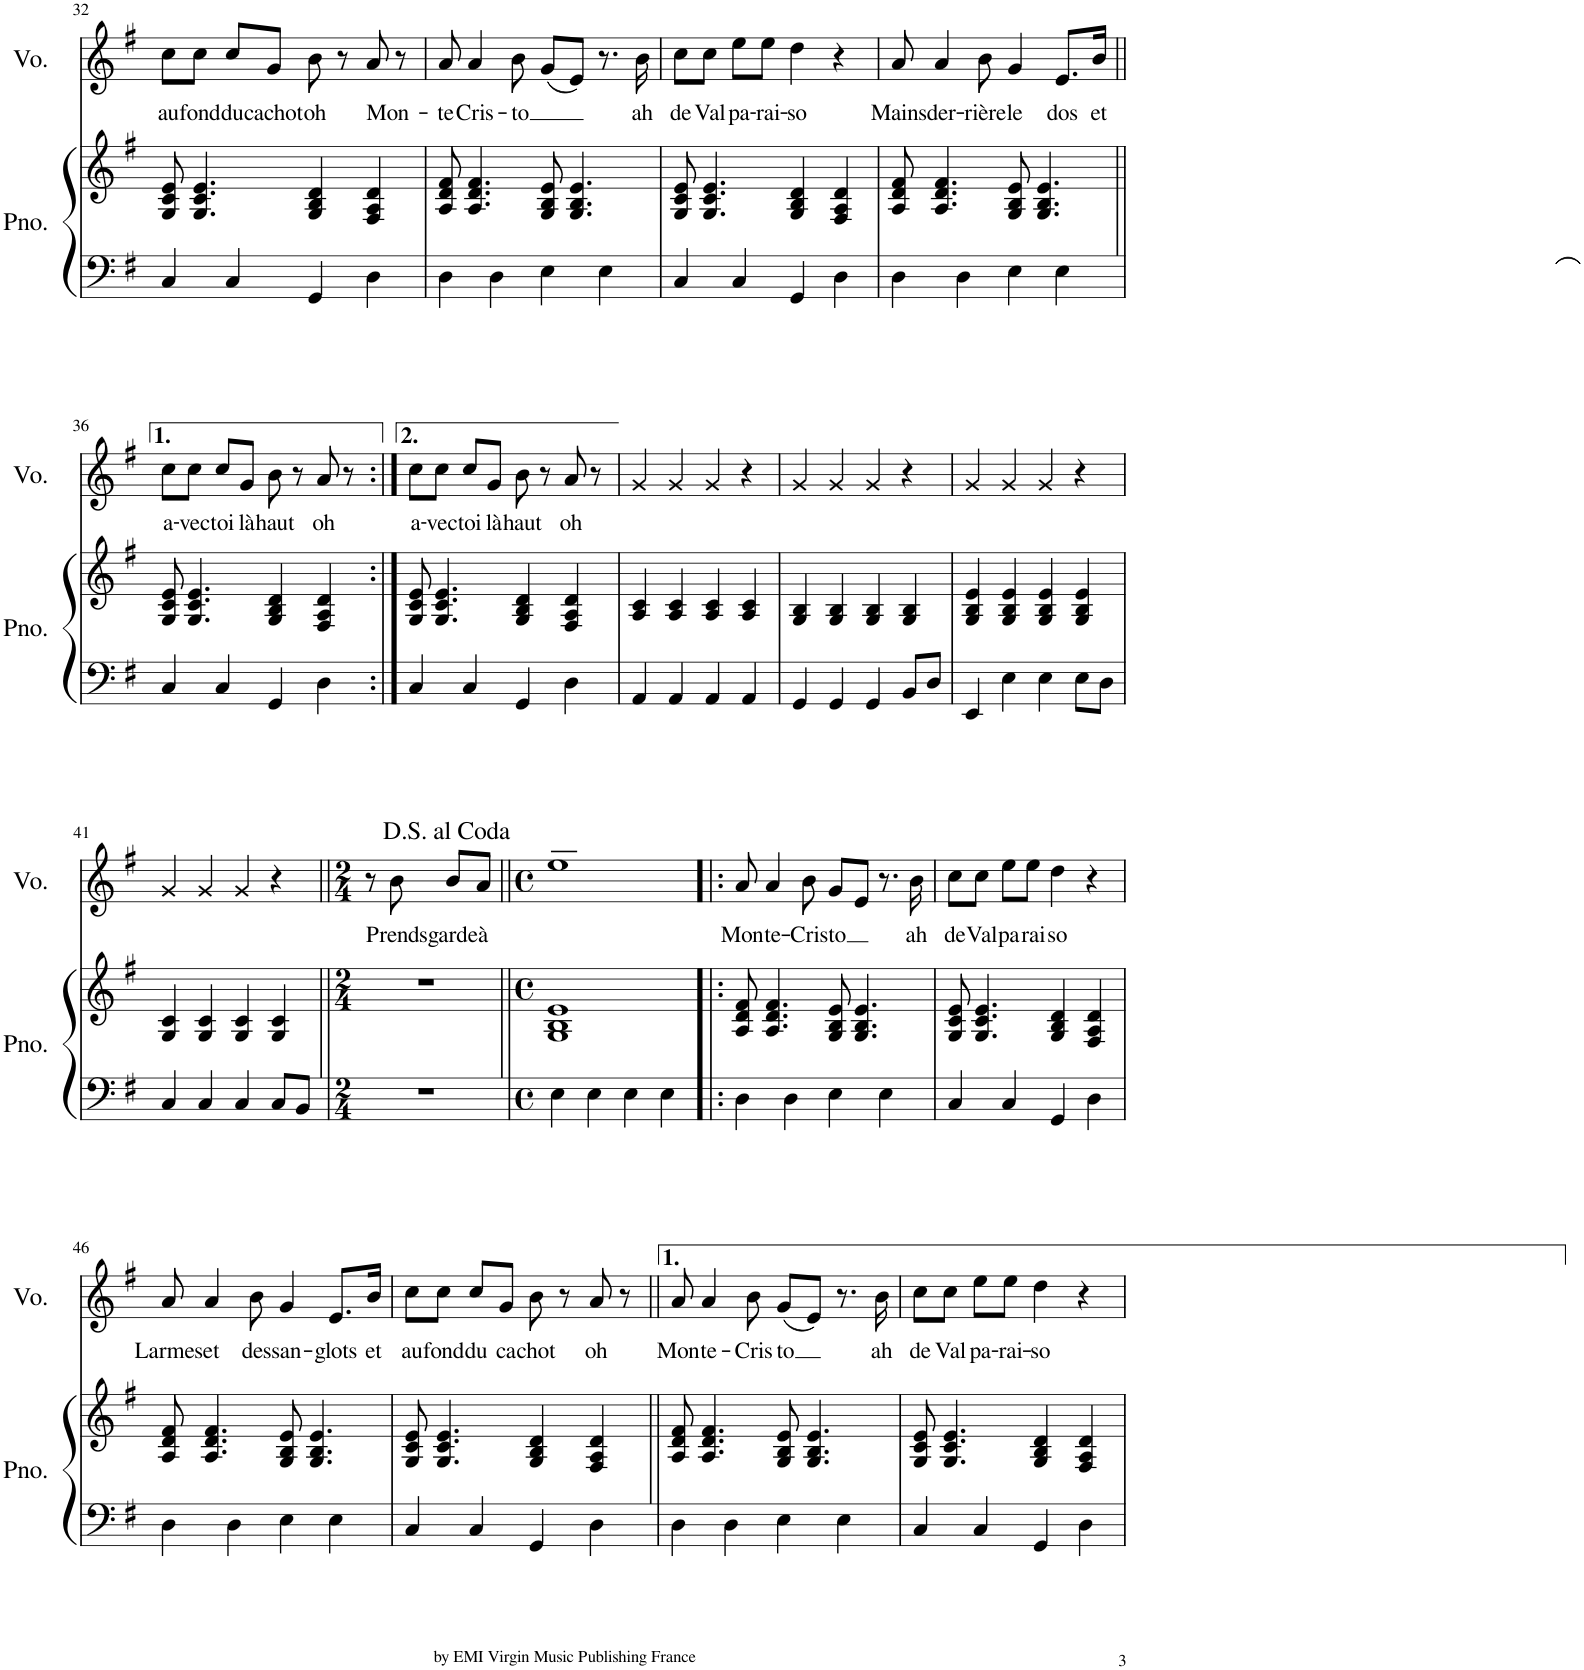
**kern	**kern	**kern	**text
*part2	*part2	*part1	*part1
*staff3	*staff2	*staff1	*staff1
*I"Piano	*	*I"Voice	*
*I'Pno.	*	*I'Vo.	*
!!LO:PB:g=z
*clefF4	*clefG2	*clefG2	*
*k[f#]	*k[f#]	*k[f#]	*
*M4/4	*M4/4	*M4/4	*
*met(c)	*met(c)	*met(c)	*
=32	=32	=32	=32
!	!	!	!LO:LY:b
4C/	8G/ 8c/ 8e/	8cc\L	au
!	!	!	!LO:LY:b
.	4.G/ 4.c/ 4.e/	8cc\J	fond
!	!	!	!LO:LY:b
4C/	.	8cc/L	du
!	!	!	!LO:LY:b
.	.	8g/J	cachot
!	!	!	!LO:LY:b
4GG/	4G/ 4B/ 4d/	8b\	oh
.	.	8r	.
!	!	!	!LO:LY:b
4D\	4F#/ 4A/ 4d/	8a/	Mon-
.	.	8r	.
=33	=33	=33	=33
!	!	!	!LO:LY:b
4D\	8A/ 8d/ 8f#/	8a/	-te-
!	!	!	!LO:LY:b
.	4.A/ 4.d/ 4.f#/	4a/	-Cris-
4D\	.	.	.
!	!	!	!LO:LY:b
.	.	8b\	-to
4E\	8G/ 8B/ 8e/	(8g/L	.
.	4.G/ 4.B/ 4.e/	8e/J)	.
4E\	.	8.r	.
!	!	!	!LO:LY:b
.	.	16b\	ah
=34	=34	=34	=34
!	!	!	!LO:LY:b
4C/	8G/ 8c/ 8e/	8cc\L	de
!	!	!	!LO:LY:b
.	4.G/ 4.c/ 4.e/	8cc\J	Val-
!	!	!	!LO:LY:b
4C/	.	8ee\L	-pa-
!	!	!	!LO:LY:b
.	.	8ee\J	-rai-
!	!	!	!LO:LY:b
4GG/	4G/ 4B/ 4d/	4dd\	-so
4D\	4F#/ 4A/ 4d/	4r	.
=35	=35	=35	=35
!	!	!	!LO:LY:b
4D\	8A/ 8d/ 8f#/	8a/	Mains
!	!	!	!LO:LY:b
.	4.A/ 4.d/ 4.f#/	4a/	der-
4D\	.	.	.
!	!	!	!LO:LY:b
.	.	8b\	-rière
!	!	!	!LO:LY:b
4E\	8G/ 8B/ 8e/	4g/	le
.	4.G/ 4.B/ 4.e/	.	.
!	!	!	!LO:LY:b
4E\	.	8.e/L	dos
!	!	!	!LO:LY:b
.	.	16b/Jk	et
!!LO:LB:g=z
=36||	=36||	=36||	=36||
!	!	!	!LO:LY:b
4C/	8G/ 8c/ 8e/	8cc\L	a-
!	!	!	!LO:LY:b
.	4.G/ 4.c/ 4.e/	8cc\J	-vec
!	!	!	!LO:LY:b
4C/	.	8cc/L	toi
!	!	!	!LO:LY:b
.	.	8g/J	là-
!	!	!	!LO:LY:b
4GG/	4G/ 4B/ 4d/	8b\	-haut
.	.	8r	.
!	!	!	!LO:LY:b
4D\	4F#/ 4A/ 4d/	8a/	oh
.	.	8r	.
=37:|!	=37:|!	=37:|!	=37:|!
!	!	!	!LO:LY:b
4C/	8G/ 8c/ 8e/	8cc\L	a-
!	!	!	!LO:LY:b
.	4.G/ 4.c/ 4.e/	8cc\J	-vec
!	!	!	!LO:LY:b
4C/	.	8cc/L	toi
!	!	!	!LO:LY:b
.	.	8g/J	là-
!	!	!	!LO:LY:b
4GG/	4G/ 4B/ 4d/	8b\	-haut
.	.	8r	.
!	!	!	!LO:LY:b
4D\	4F#/ 4A/ 4d/	8a/	oh
.	.	8r	.
=38	=38	=38	=38
4AA/	4A/ 4c/	4g/	.
4AA/	4A/ 4c/	4g/	.
4AA/	4A/ 4c/	4g/	.
4AA/	4A/ 4c/	4r	.
=39	=39	=39	=39
4GG/	4G/ 4B/	4g/	.
4GG/	4G/ 4B/	4g/	.
4GG/	4G/ 4B/	4g/	.
8BB/L	4G/ 4B/	4r	.
8D/J	.	.	.
=40	=40	=40	=40
4EE/	4G/ 4B/ 4e/	4g/	.
4E\	4G/ 4B/ 4e/	4g/	.
4E\	4G/ 4B/ 4e/	4g/	.
8E\L	4G/ 4B/ 4e/	4r	.
8D\J	.	.	.
!!LO:LB:g=z
=41	=41	=41	=41
4C/	4G/ 4c/	4g/	.
4C/	4G/ 4c/	4g/	.
4C/	4G/ 4c/	4g/	.
8C/L	4G/ 4c/	4r	.
8BB/J	.	.	.
=42||	=42||	=42||	=42||
*M2/4	*M2/4	*M2/4	*
2r	2r	8r	.
!	!	!	!LO:LY:b
.	.	8b\	Prends
!	!	!	!LO:LY:b
.	.	8b/L	garde
!	!	!	!LO:LY:b
.	.	8a/J	à
=43||	=43||	=43||	=43||
*M4/4	*M4/4	*M4/4	*
*met(c)	*met(c)	*met(c)	*
4E\	1G 1B 1e	1ee	.
4E\	.	.	.
4E\	.	.	.
4E\	.	.	.
=44!|:	=44!|:	=44!|:	=44!|:
!	!	!	!LO:LY:b
4D\	8A/ 8d/ 8f#/	8a/	Mon-
!	!	!	!LO:LY:b
.	4.A/ 4.d/ 4.f#/	4a/	-te-
4D\	.	.	.
!	!	!	!LO:LY:b
.	.	8b\	-Cris-
!	!	!	!LO:LY:b
4E\	8G/ 8B/ 8e/	8g/L	-to
.	4.G/ 4.B/ 4.e/	8e/J	.
4E\	.	8.r	.
!	!	!	!LO:LY:b
.	.	16b\	ah
=45	=45	=45	=45
!	!	!	!LO:LY:b
4C/	8G/ 8c/ 8e/	8cc\L	de
!	!	!	!LO:LY:b
.	4.G/ 4.c/ 4.e/	8cc\J	Val-
!	!	!	!LO:LY:b
4C/	.	(8ee\L	-pa-
!	!	!	!LO:LY:b
.	.	8ee\J)	-rai-
!	!	!	!LO:LY:b
4GG/	4G/ 4B/ 4d/	4dd\	-so
4D\	4F#/ 4A/ 4d/	4r	.
!!LO:LB:g=z
=46	=46	=46	=46
!	!	!	!LO:LY:b
4D\	8A/ 8d/ 8f#/	8a/	Larmes
!	!	!	!LO:LY:b
.	4.A/ 4.d/ 4.f#/	4a/	et
4D\	.	.	.
!	!	!	!LO:LY:b
.	.	8b\	des
!	!	!	!LO:LY:b
4E\	8G/ 8B/ 8e/	4g/	san-
.	4.G/ 4.B/ 4.e/	.	.
!	!	!	!LO:LY:b
4E\	.	8.e/L	-glots
!	!	!	!LO:LY:b
.	.	16b/Jk	et
=47	=47	=47	=47
!	!	!	!LO:LY:b
4C/	8G/ 8c/ 8e/	8cc\L	au
!	!	!	!LO:LY:b
.	4.G/ 4.c/ 4.e/	8cc\J	fond
!	!	!	!LO:LY:b
4C/	.	8cc/L	du
!	!	!	!LO:LY:b
.	.	8g/J	ca-
!	!	!	!LO:LY:b
4GG/	4G/ 4B/ 4d/	8b\	-chot
.	.	8r	.
!	!	!	!LO:LY:b
4D\	4F#/ 4A/ 4d/	8a/	oh
.	.	8r	.
=48||	=48||	=48||	=48||
!	!	!	!LO:LY:b
4D\	8A/ 8d/ 8f#/	8a/	Mon-
!	!	!	!LO:LY:b
.	4.A/ 4.d/ 4.f#/	4a/	-te-
4D\	.	.	.
!	!	!	!LO:LY:b
.	.	8b\	-Cris-
!	!	!	!LO:LY:b
4E\	8G/ 8B/ 8e/	(8g/L	-to
.	4.G/ 4.B/ 4.e/	8e/J)	.
4E\	.	8.r	.
!	!	!	!LO:LY:b
.	.	16b\	ah
=49	=49	=49	=49
!	!	!	!LO:LY:b
4C/	8G/ 8c/ 8e/	8cc\L	de
!	!	!	!LO:LY:b
.	4.G/ 4.c/ 4.e/	8cc\J	Val-
!	!	!	!LO:LY:b
4C/	.	8ee\L	-pa-
!	!	!	!LO:LY:b
.	.	8ee\J	-rai-
!	!	!	!LO:LY:b
4GG/	4G/ 4B/ 4d/	4dd\	-so
4D\	4F#/ 4A/ 4d/	4r	.
=	=	=	=
*-	*-	*-	*-
